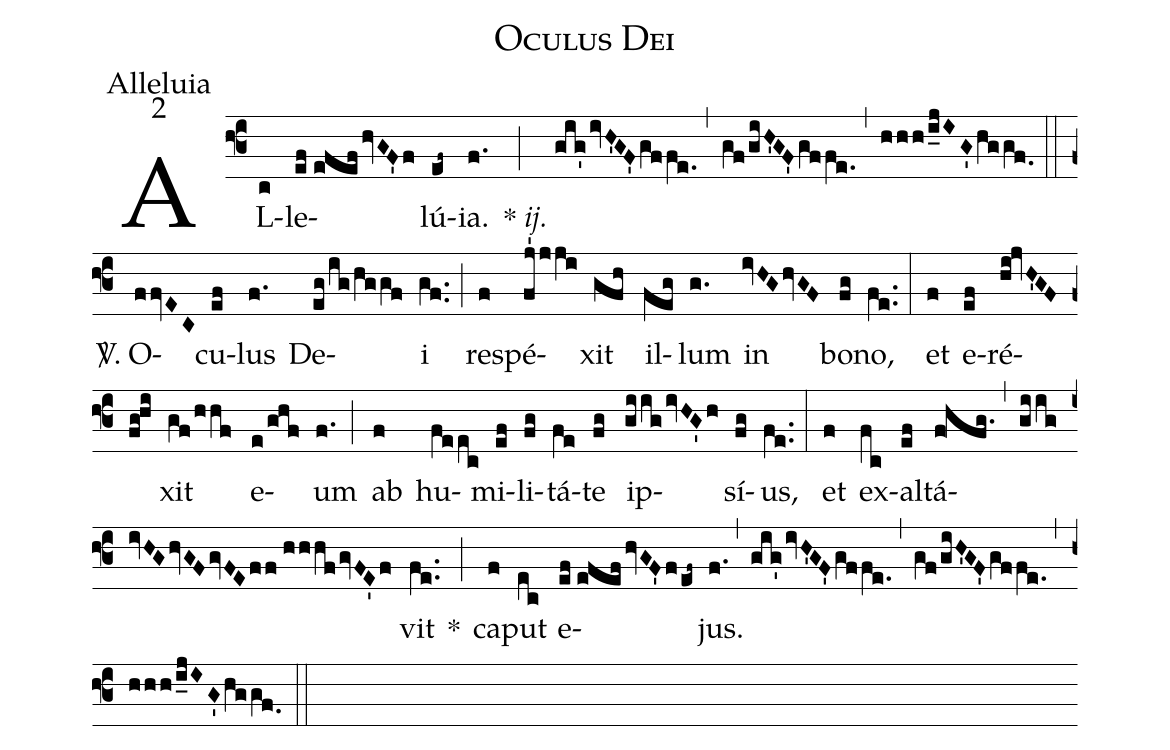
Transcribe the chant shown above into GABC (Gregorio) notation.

name:Oculus Dei;
office-part:Alleluia;
mode:2;
%%
(f3) AL(c)le(ef//efefhvGF'f)lú(ef~)ia.(f.) {*}~<i>ij.</i>(;) (gig'ivH'GF'gffe.) (,) (gf/giH'GF'gffe.) (,) (hhh/i_jIG'hggf.0) (::)
<sp>V/</sp>. O(ffvEC)cu(ef)lus(f.) De(eg/ig/hggf)i(gf..) (;) re(f)spé(fj'jji)xit(gfh) il(feg)lum(g.) in(ivHGhvGF) bo(fg)no,(fe..) (:)
et(f) e(ef)ré(hi!jvH'GF fg!hi)xit(gf/hhf) e(e/ghf)um(f.) (;) ab(f) hu(feec)mi(ef)li(fg)tá(fe)te(fg) ip(giigivHG'h)sí(fg)us,(fe..) (:)
et(f) ex(fc)al(ef)tá(f!hfg.)(,)(giigivHGhvGFgvFEff//hhhfgvFE'f)vit(fe..) *(;) ca(f)put(ec) e(ef//efefhvGF'f/ef~)jus.(f.) (,) (gig'ivH'GF'gffe.) (,) (gf/giH'GF'gffe.) (,) (hhh/i_jIG'hggf.0) (::)
